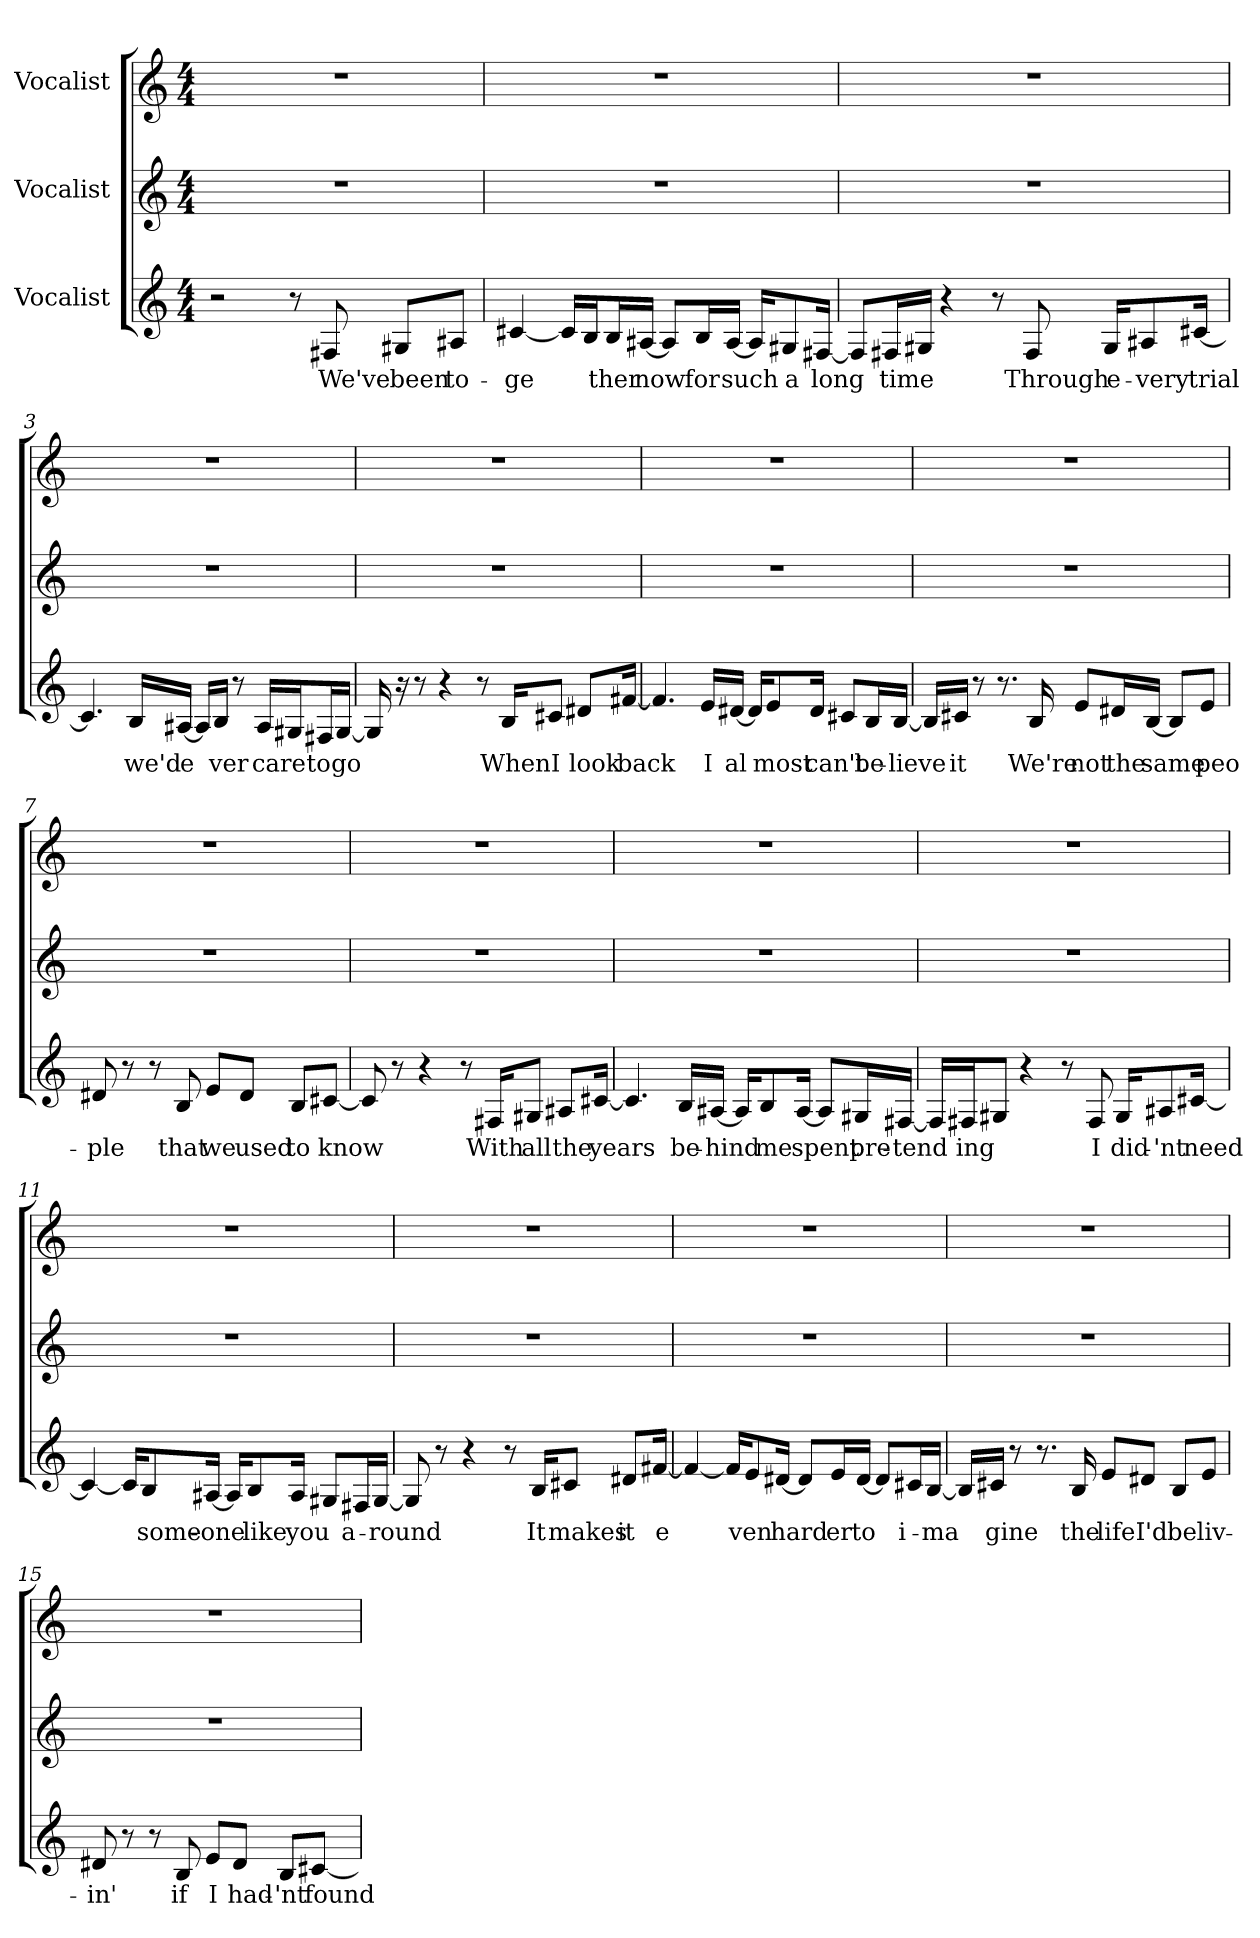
**kern	**text	**kern	**kern
*part3	*part3	*part2	*part1
*staff3	*staff3	*staff2	*staff1
*I"Vocalist	*	*I"Vocalist	*I"Vocalist
*clefG2	*	*clefG2	*clefG2
*M4/4	*	*M4/4	*M4/4
=	=	=	=
2r	.	1r	1r
8r	.	.	.
8F#X	We've	.	.
8G#X/L	been	.	.
8A#X/J	to-	.	.
=1	=1	=1	=1
[4c#X	-ge-	1r	1r
16c#/LL]	_	.	.
16B/J	_	.	.
16B/L	-ther	.	.
[16A#X/JJ	now	.	.
8A#/L]	_	.	.
16B/L	for	.	.
[16A#/JJ	such	.	.
16A#/KL]	_	.	.
8G#X/	a	.	.
[16F#X/Jk	long	.	.
=2	=2	=2	=2
8F#/L]	_	1r	1r
16F#X/L	time	.	.
16G#X/JJ	_	.	.
4r	.	.	.
8r	.	.	.
8F#	Through	.	.
16G#/KL	e-	.	.
8A#X/	-very	.	.
[16c#X/Jk	trial	.	.
=3	=3	=3	=3
4.c#]	_	1r	1r
16B/LL	we'd	.	.
[16A#X/JJ	e-	.	.
16A#/LL]	_	.	.
16B/JJ	-ver	.	.
8r	.	.	.
16A#/LL	care	.	.
16G#X/J	_	.	.
16F#X/L	to	.	.
[16G#/JJ	go	.	.
=4	=4	=4	=4
16G#]	_	1r	1r
16r	.	.	.
8r	.	.	.
4r	.	.	.
8r	.	.	.
16B/KL	When	.	.
8c#X/J	I	.	.
8d#X/L	look	.	.
[16f#X/Jk	back	.	.
=5	=5	=5	=5
4.f#]	_	1r	1r
16e/LL	I	.	.
[16d#X/JJ	al-	.	.
16d#/KL]	_	.	.
8e/	-most	.	.
16d#/Jk	can't	.	.
8c#X/L	_	.	.
16B/L	be-	.	.
[16B/JJ	-lieve	.	.
=6	=6	=6	=6
16B/LL]	_	1r	1r
16c#X/JJ	it	.	.
8r	.	.	.
8.r	.	.	.
16B	We're	.	.
8e/L	not	.	.
16d#X/L	the	.	.
[16B/JJ	same	.	.
8B/L]	_	.	.
8e/J	peo-	.	.
=7	=7	=7	=7
8d#X	-ple	1r	1r
8r	.	.	.
8r	.	.	.
8B	that	.	.
8e/L	we	.	.
8d#/J	used	.	.
8B/L	to	.	.
[8c#X/J	know	.	.
=8	=8	=8	=8
8c#]	_	1r	1r
8r	.	.	.
4r	.	.	.
8r	.	.	.
16F#X/KL	With	.	.
8G#X/J	all	.	.
8A#X/L	the	.	.
[16c#X/Jk	years	.	.
=9	=9	=9	=9
4.c#]	_	1r	1r
16B/LL	be-	.	.
[16A#X/JJ	-hind	.	.
16A#/KL]	_	.	.
8B/	me	.	.
[16A#/Jk	spent	.	.
8A#/L]	_	.	.
16G#X/L	pre-	.	.
[16F#X/JJ	-tend-	.	.
=10	=10	=10	=10
16F#/LL]	_	1r	1r
16F#X/J	-ing	.	.
8G#X/J	_	.	.
4r	.	.	.
8r	.	.	.
8F#	I	.	.
16G#/KL	did-	.	.
8A#X/	-'nt	.	.
[16c#X/Jk	need	.	.
=11	=11	=11	=11
4c#_	_	1r	1r
16c#/KL]	_	.	.
8B/	some-	.	.
[16A#X/Jk	-one	.	.
16A#/KL]	_	.	.
8B/	like	.	.
16A#/Jk	you	.	.
8G#X/L	_	.	.
16F#X/L	a-	.	.
[16G#/JJ	-round	.	.
=12	=12	=12	=12
8G#]	_	1r	1r
8r	.	.	.
4r	.	.	.
8r	.	.	.
16B/KL	It	.	.
8c#X/J	makes	.	.
8d#X/L	it	.	.
[16f#X/Jk	e-	.	.
=13	=13	=13	=13
4f#_	_	1r	1r
16f#/KL]	_	.	.
8e/	-ven	.	.
[16d#X/Jk	hard-	.	.
8d#/L]	_	.	.
16e/L	-er	.	.
[16d#/JJ	to	.	.
8d#/L]	_	.	.
16c#X/L	i-	.	.
[16B/JJ	-ma-	.	.
=14	=14	=14	=14
16B/LL]	_	1r	1r
16c#X/JJ	-gine	.	.
8r	.	.	.
8.r	.	.	.
16B	the	.	.
8e/L	life	.	.
8d#X/J	I'd	.	.
8B/L	be	.	.
8e/J	liv-	.	.
=15	=15	=15	=15
8d#X	-in'	1r	1r
8r	.	.	.
8r	.	.	.
8B	if	.	.
8e/L	I	.	.
8d#/J	had-	.	.
8B/L	-'nt	.	.
[8c#X/J	found	.	.
=	=	=	=
*-	*-	*-	*-
